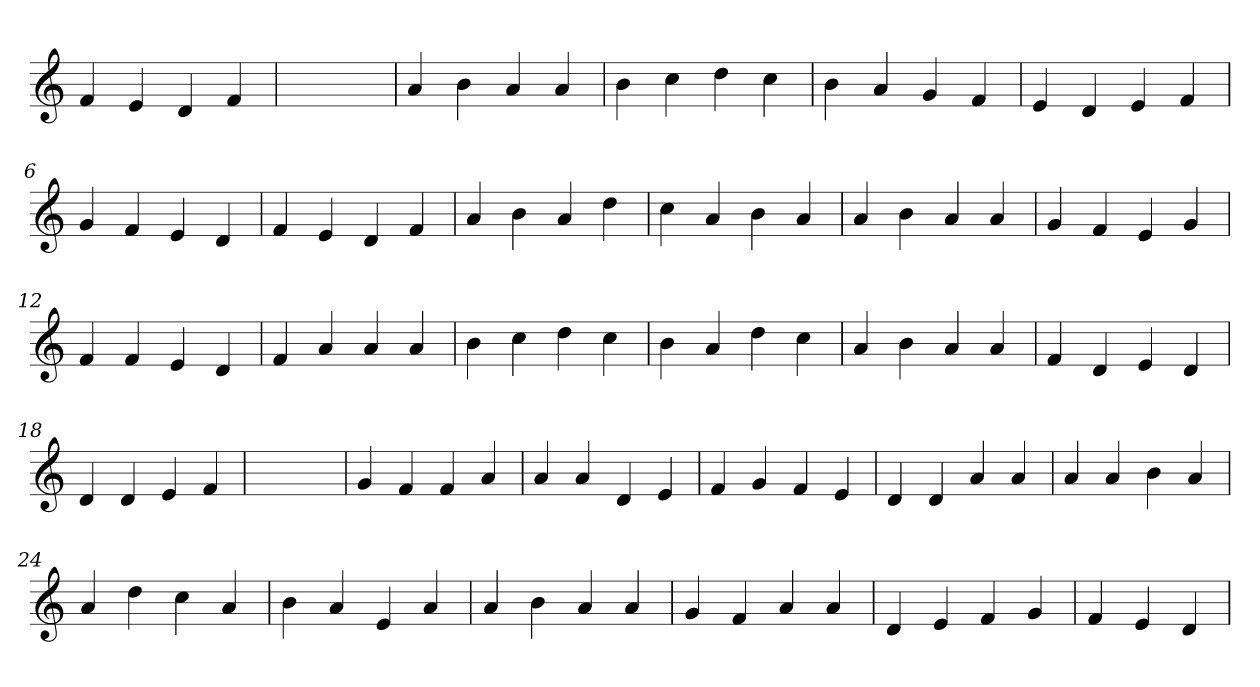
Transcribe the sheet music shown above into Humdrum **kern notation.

**kern
*part1
*staff1
*clefG2
=1
4f
4e
4d
4f
=2
1ryy
=2
4a
4b
4a
4a
=3
4b
4cc
4dd
4cc
=4
4b
4a
4g
4f
=5
4e
4d
4e
4f
=6
4g
4f
4e
4d
=7
4f
4e
4d
4f
=8
4a
4b
4a
4dd
=9
4cc
4a
4b
4a
=10
4a
4b
4a
4a
=11
4g
4f
4e
4g
=12
4f
4f
4e
4d
=13
4f
4a
4a
4a
=14
4b
4cc
4dd
4cc
=15
4b
4a
4dd
4cc
=16
4a
4b
4a
4a
=17
4f
4d
4e
4d
=18
4d
4d
4e
4f
=19
1ryy
=19
4g
4f
4f
4a
=20
4a
4a
4d
4e
=21
4f
4g
4f
4e
=22
4d
4d
4a
4a
=23
4a
4a
4b
4a
=24
4a
4dd
4cc
4a
=25
4b
4a
4e
4a
=26
4a
4b
4a
4a
=27
4g
4f
4a
4a
=28
4d
4e
4f
4g
=29
4f
4e
4d
=
*-
